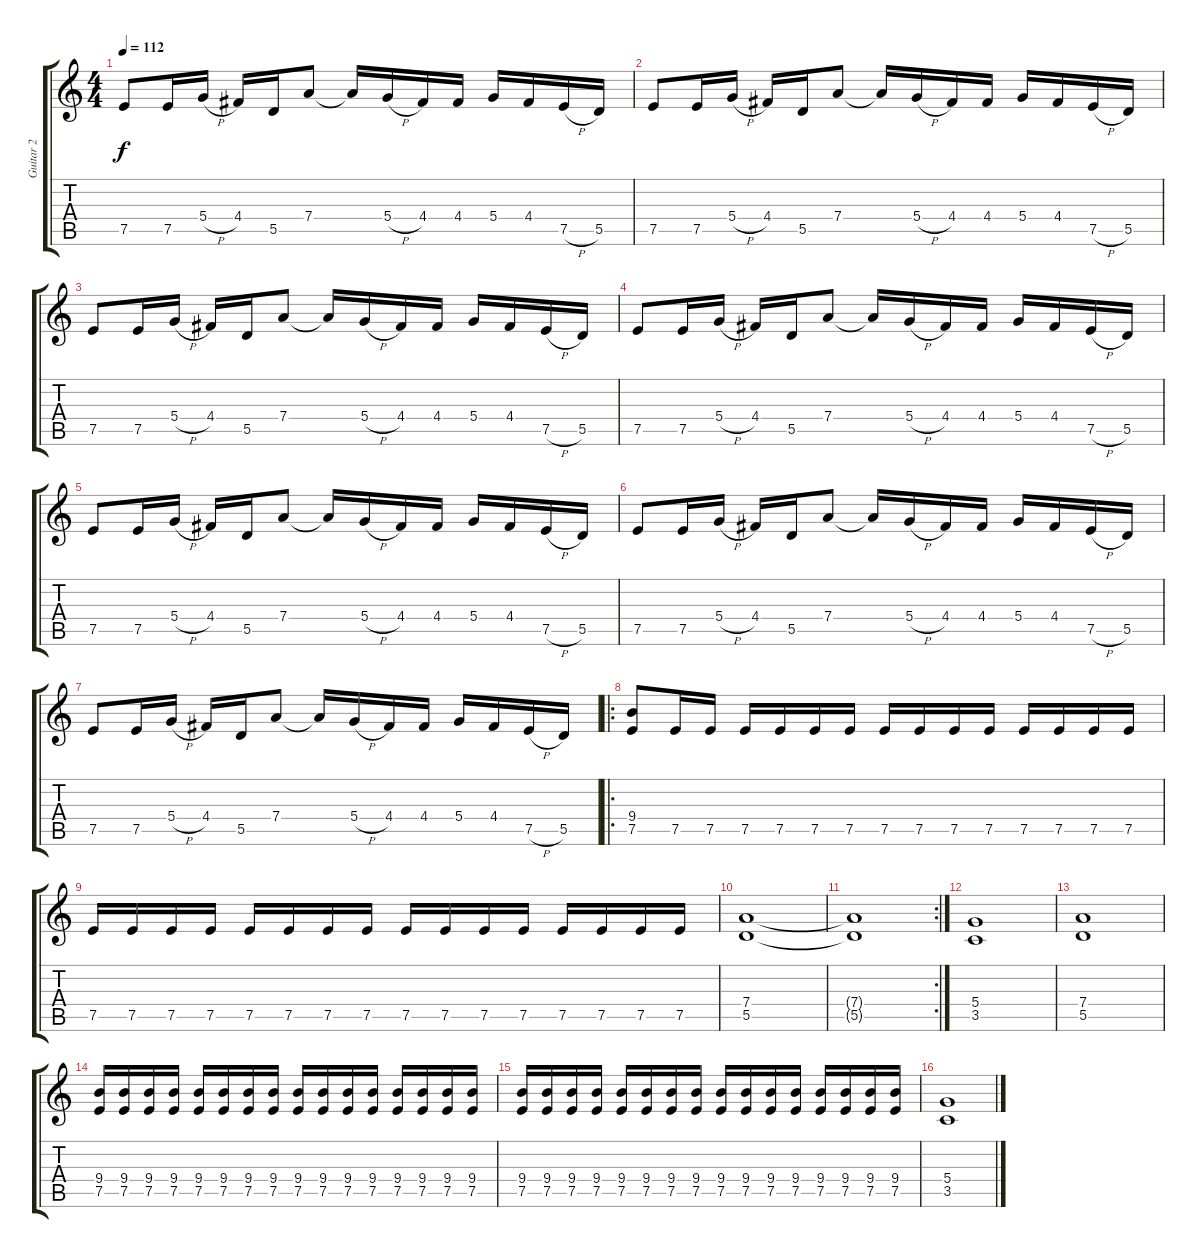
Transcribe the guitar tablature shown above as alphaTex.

\track ("Guitar 2" "Guitar 2") {instrument overdrivenguitar}
\staff {score tabs}
\tuning (E4 B3 G3 D3 A2 E2) {hide}
\ts (4 4)
\tempo 112
\clef g2
\ks c
7.5.8{dy f} 7.5.16 5.4{h}.16 4.4.16 5.5.16 7.4.8 7.4{t}.16 5.4{h}.16 4.4.16 4.4.16 5.4.16 4.4.16 7.5{h}.16 5.5.16 |
7.5.8 7.5.16 5.4{h}.16 4.4.16 5.5.16 7.4.8 7.4{t}.16 5.4{h}.16 4.4.16 4.4.16 5.4.16 4.4.16 7.5{h}.16 5.5.16 |
7.5.8 7.5.16 5.4{h}.16 4.4.16 5.5.16 7.4.8 7.4{t}.16 5.4{h}.16 4.4.16 4.4.16 5.4.16 4.4.16 7.5{h}.16 5.5.16 |
7.5.8 7.5.16 5.4{h}.16 4.4.16 5.5.16 7.4.8 7.4{t}.16 5.4{h}.16 4.4.16 4.4.16 5.4.16 4.4.16 7.5{h}.16 5.5.16 |
7.5.8 7.5.16 5.4{h}.16 4.4.16 5.5.16 7.4.8 7.4{t}.16 5.4{h}.16 4.4.16 4.4.16 5.4.16 4.4.16 7.5{h}.16 5.5.16 |
7.5.8 7.5.16 5.4{h}.16 4.4.16 5.5.16 7.4.8 7.4{t}.16 5.4{h}.16 4.4.16 4.4.16 5.4.16 4.4.16 7.5{h}.16 5.5.16 |
7.5.8 7.5.16 5.4{h}.16 4.4.16 5.5.16 7.4.8 7.4{t}.16 5.4{h}.16 4.4.16 4.4.16 5.4.16 4.4.16 7.5{h}.16 5.5.16 |
\ro
(9.4 7.5).8 7.5.16 7.5.16 7.5.16 7.5.16 7.5.16 7.5.16 7.5.16 7.5.16 7.5.16 7.5.16 7.5.16 7.5.16 7.5.16 7.5.16 |
7.5.16 7.5.16 7.5.16 7.5.16 7.5.16 7.5.16 7.5.16 7.5.16 7.5.16 7.5.16 7.5.16 7.5.16 7.5.16 7.5.16 7.5.16 7.5.16 |
(7.4 5.5).1 |
\rc 2
(7.4{t} 5.5{t}).1 |
(5.4 3.5).1 |
(7.4 5.5).1 |
(9.4 7.5).16 (9.4 7.5).16 (9.4 7.5).16 (9.4 7.5).16 (9.4 7.5).16 (9.4 7.5).16 (9.4 7.5).16 (9.4 7.5).16 (9.4 7.5).16 (9.4 7.5).16 (9.4 7.5).16 (9.4 7.5).16 (9.4 7.5).16 (9.4 7.5).16 (9.4 7.5).16 (9.4 7.5).16 |
(9.4 7.5).16 (9.4 7.5).16 (9.4 7.5).16 (9.4 7.5).16 (9.4 7.5).16 (9.4 7.5).16 (9.4 7.5).16 (9.4 7.5).16 (9.4 7.5).16 (9.4 7.5).16 (9.4 7.5).16 (9.4 7.5).16 (9.4 7.5).16 (9.4 7.5).16 (9.4 7.5).16 (9.4 7.5).16 |
(5.4 3.5).1
